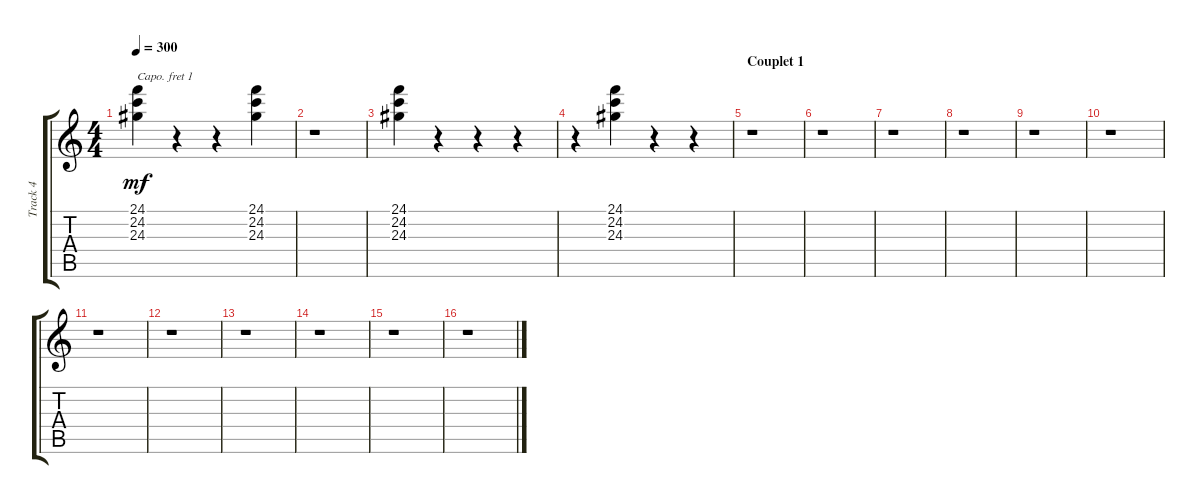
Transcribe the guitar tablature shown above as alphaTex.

\track ("Track 4" "Track 4") {instrument synthstrings1}
\staff {score tabs}
\capo 1
\tuning (E4 B3 G3 D3 A2 E2) {hide}
\ts (4 4)
\tempo 300
\clef g2
\ks c
(24.1 24.2 24.3).4{dy mf} r.4 r.4 (24.1 24.2 24.3).4 |
r.1 |
(24.1 24.2 24.3).4 r.4 r.4 r.4 |
r.4 (24.1 24.2 24.3).4 r.4 r.4 |
\section ("" "Couplet 1")
r.1 |
r.1 |
r.1 |
r.1 |
r.1 |
r.1 |
r.1 |
r.1 |
r.1 |
r.1 |
r.1 |
r.1
